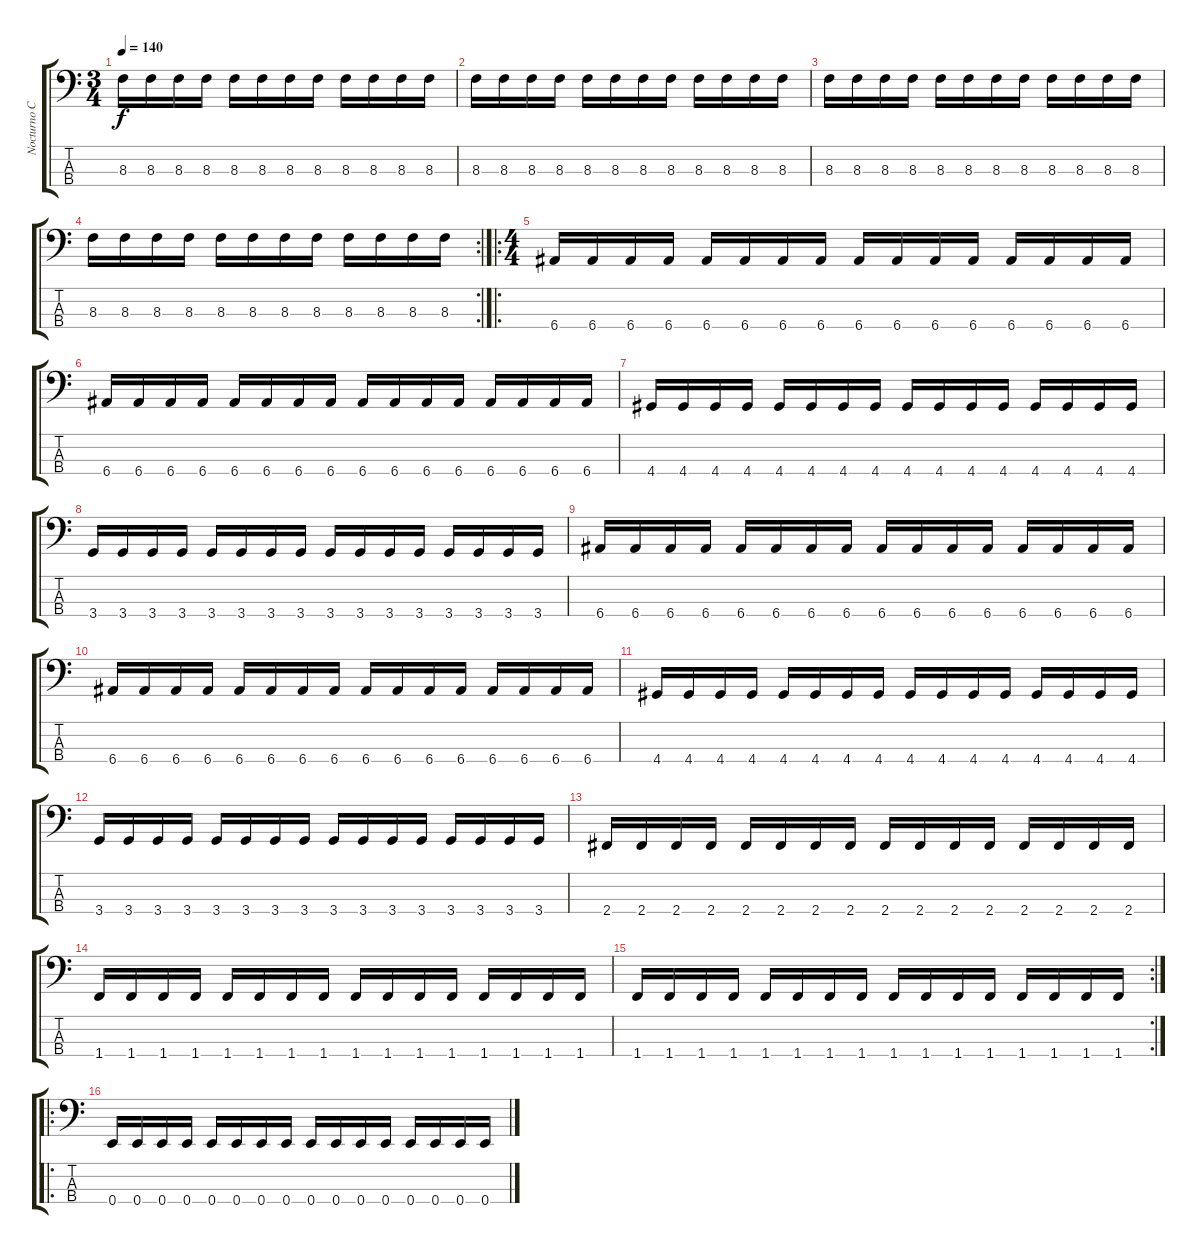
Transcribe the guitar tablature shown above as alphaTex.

\track ("Nocturno Culto" "Nocturno C") {instrument electricbasspick}
\staff {score tabs}
\tuning (G2 D2 A1 E1) {hide}
\ts (3 4)
\tempo 140
\clef f4
\ks c
8.3.16{dy f} 8.3.16 8.3.16 8.3.16 8.3.16 8.3.16 8.3.16 8.3.16 8.3.16 8.3.16 8.3.16 8.3.16 |
8.3.16 8.3.16 8.3.16 8.3.16 8.3.16 8.3.16 8.3.16 8.3.16 8.3.16 8.3.16 8.3.16 8.3.16 |
8.3.16 8.3.16 8.3.16 8.3.16 8.3.16 8.3.16 8.3.16 8.3.16 8.3.16 8.3.16 8.3.16 8.3.16 |
\rc 2
8.3.16 8.3.16 8.3.16 8.3.16 8.3.16 8.3.16 8.3.16 8.3.16 8.3.16 8.3.16 8.3.16 8.3.16 |
\ro
\ts (4 4)
6.4.16 6.4.16 6.4.16 6.4.16 6.4.16 6.4.16 6.4.16 6.4.16 6.4.16 6.4.16 6.4.16 6.4.16 6.4.16 6.4.16 6.4.16 6.4.16 |
6.4.16 6.4.16 6.4.16 6.4.16 6.4.16 6.4.16 6.4.16 6.4.16 6.4.16 6.4.16 6.4.16 6.4.16 6.4.16 6.4.16 6.4.16 6.4.16 |
4.4.16 4.4.16 4.4.16 4.4.16 4.4.16 4.4.16 4.4.16 4.4.16 4.4.16 4.4.16 4.4.16 4.4.16 4.4.16 4.4.16 4.4.16 4.4.16 |
3.4.16 3.4.16 3.4.16 3.4.16 3.4.16 3.4.16 3.4.16 3.4.16 3.4.16 3.4.16 3.4.16 3.4.16 3.4.16 3.4.16 3.4.16 3.4.16 |
6.4.16 6.4.16 6.4.16 6.4.16 6.4.16 6.4.16 6.4.16 6.4.16 6.4.16 6.4.16 6.4.16 6.4.16 6.4.16 6.4.16 6.4.16 6.4.16 |
6.4.16 6.4.16 6.4.16 6.4.16 6.4.16 6.4.16 6.4.16 6.4.16 6.4.16 6.4.16 6.4.16 6.4.16 6.4.16 6.4.16 6.4.16 6.4.16 |
4.4.16 4.4.16 4.4.16 4.4.16 4.4.16 4.4.16 4.4.16 4.4.16 4.4.16 4.4.16 4.4.16 4.4.16 4.4.16 4.4.16 4.4.16 4.4.16 |
3.4.16 3.4.16 3.4.16 3.4.16 3.4.16 3.4.16 3.4.16 3.4.16 3.4.16 3.4.16 3.4.16 3.4.16 3.4.16 3.4.16 3.4.16 3.4.16 |
2.4.16 2.4.16 2.4.16 2.4.16 2.4.16 2.4.16 2.4.16 2.4.16 2.4.16 2.4.16 2.4.16 2.4.16 2.4.16 2.4.16 2.4.16 2.4.16 |
1.4.16 1.4.16 1.4.16 1.4.16 1.4.16 1.4.16 1.4.16 1.4.16 1.4.16 1.4.16 1.4.16 1.4.16 1.4.16 1.4.16 1.4.16 1.4.16 |
\rc 2
1.4.16 1.4.16 1.4.16 1.4.16 1.4.16 1.4.16 1.4.16 1.4.16 1.4.16 1.4.16 1.4.16 1.4.16 1.4.16 1.4.16 1.4.16 1.4.16 |
\ro
0.4.16 0.4.16 0.4.16 0.4.16 0.4.16 0.4.16 0.4.16 0.4.16 0.4.16 0.4.16 0.4.16 0.4.16 0.4.16 0.4.16 0.4.16 0.4.16
